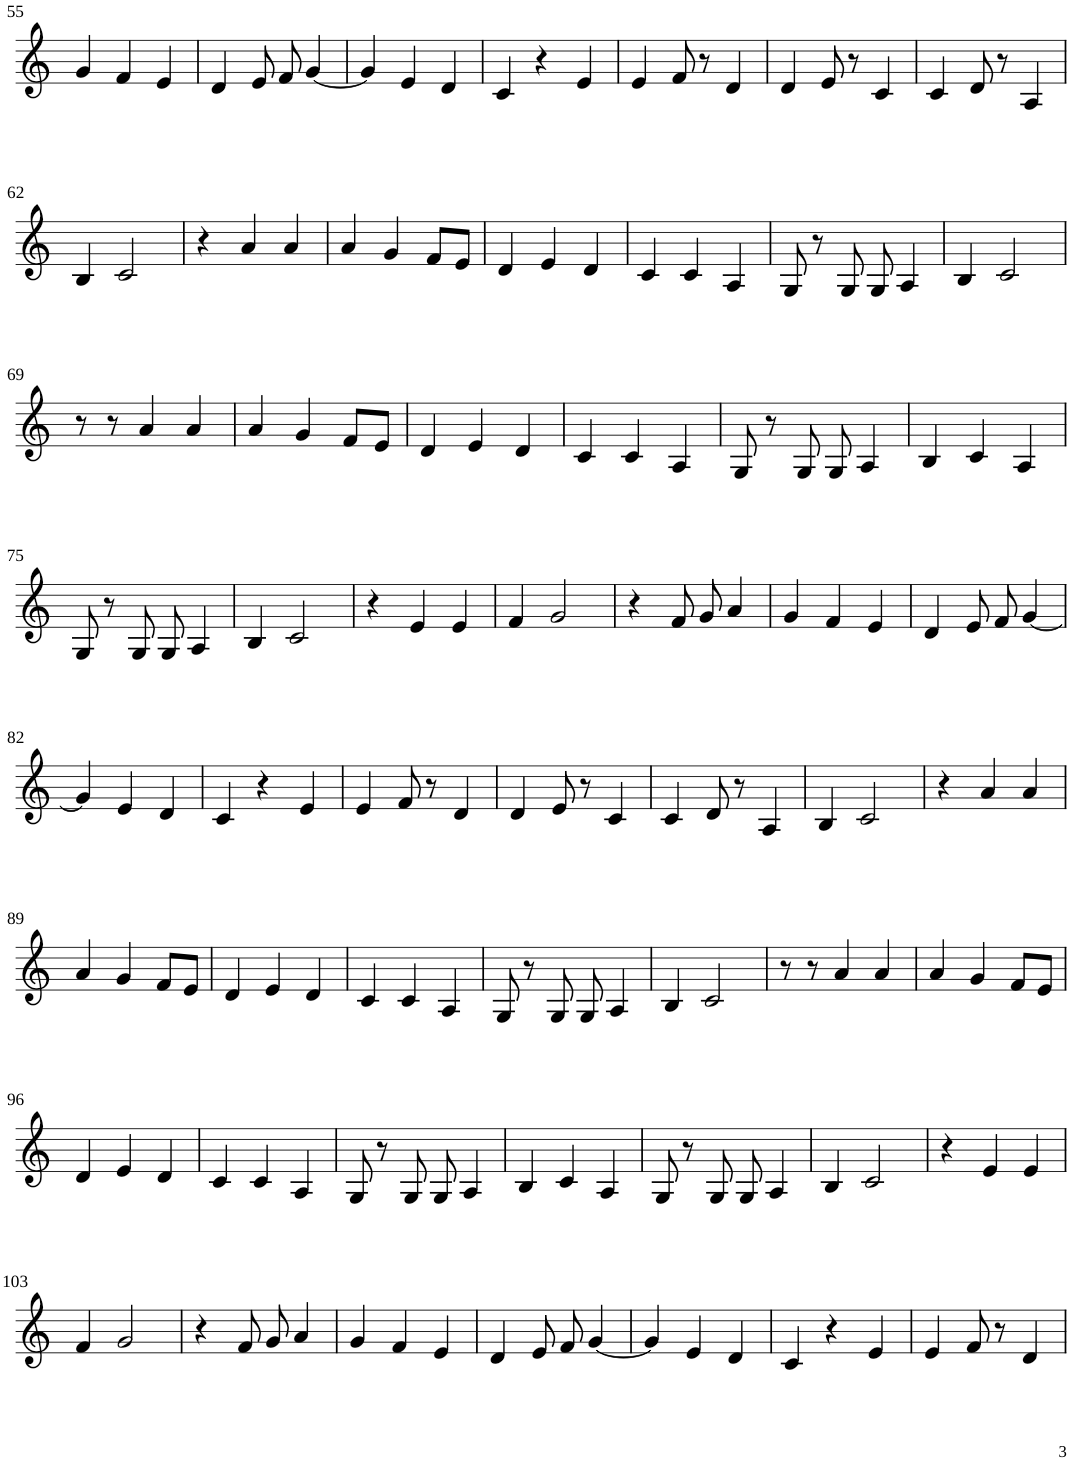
**kern
*part1
*staff1
*I"Violin
!!LO:PB:g=z
*clefG2
*k[]
*M6/8
=55
4g/
4f/
4e/
=56
4d/
8e/
8f/
[4g/
=57
4g/]
4e/
4d/
=58
4c/
4r
4e/
=59
4e/
8f/
8r
4d/
=60
4d/
8e/
8r
4c/
=61
4c/
8d/
8r
4A/
!!LO:LB:g=z
=62
4B/
2c/
=63
4r
4a/
4a/
=64
4a/
4g/
8f/L
8e/J
=65
4d/
4e/
4d/
=66
4c/
4c/
4A/
=67
8G/
8r
8G/
8G/
4A/
=68
4B/
2c/
!!LO:LB:g=z
=69
8r
8r
4a/
4a/
=70
4a/
4g/
8f/L
8e/J
=71
4d/
4e/
4d/
=72
4c/
4c/
4A/
=73
8G/
8r
8G/
8G/
4A/
=74
4B/
4c/
4A/
!!LO:LB:g=z
=75
8G/
8r
8G/
8G/
4A/
=76
4B/
2c/
=77
4r
4e/
4e/
=78
4f/
2g/
=79
4r
8f/
8g/
4a/
=80
4g/
4f/
4e/
=81
4d/
8e/
8f/
[4g/
!!LO:LB:g=z
=82
4g/]
4e/
4d/
=83
4c/
4r
4e/
=84
4e/
8f/
8r
4d/
=85
4d/
8e/
8r
4c/
=86
4c/
8d/
8r
4A/
=87
4B/
2c/
=88
4r
4a/
4a/
!!LO:LB:g=z
=89
4a/
4g/
8f/L
8e/J
=90
4d/
4e/
4d/
=91
4c/
4c/
4A/
=92
8G/
8r
8G/
8G/
4A/
=93
4B/
2c/
=94
8r
8r
4a/
4a/
=95
4a/
4g/
8f/L
8e/J
!!LO:LB:g=z
=96
4d/
4e/
4d/
=97
4c/
4c/
4A/
=98
8G/
8r
8G/
8G/
4A/
=99
4B/
4c/
4A/
=100
8G/
8r
8G/
8G/
4A/
=101
4B/
2c/
=102
4r
4e/
4e/
!!LO:LB:g=z
=103
4f/
2g/
=104
4r
8f/
8g/
4a/
=105
4g/
4f/
4e/
=106
4d/
8e/
8f/
[4g/
=107
4g/]
4e/
4d/
=108
4c/
4r
4e/
=109
4e/
8f/
8r
4d/
=
*-
